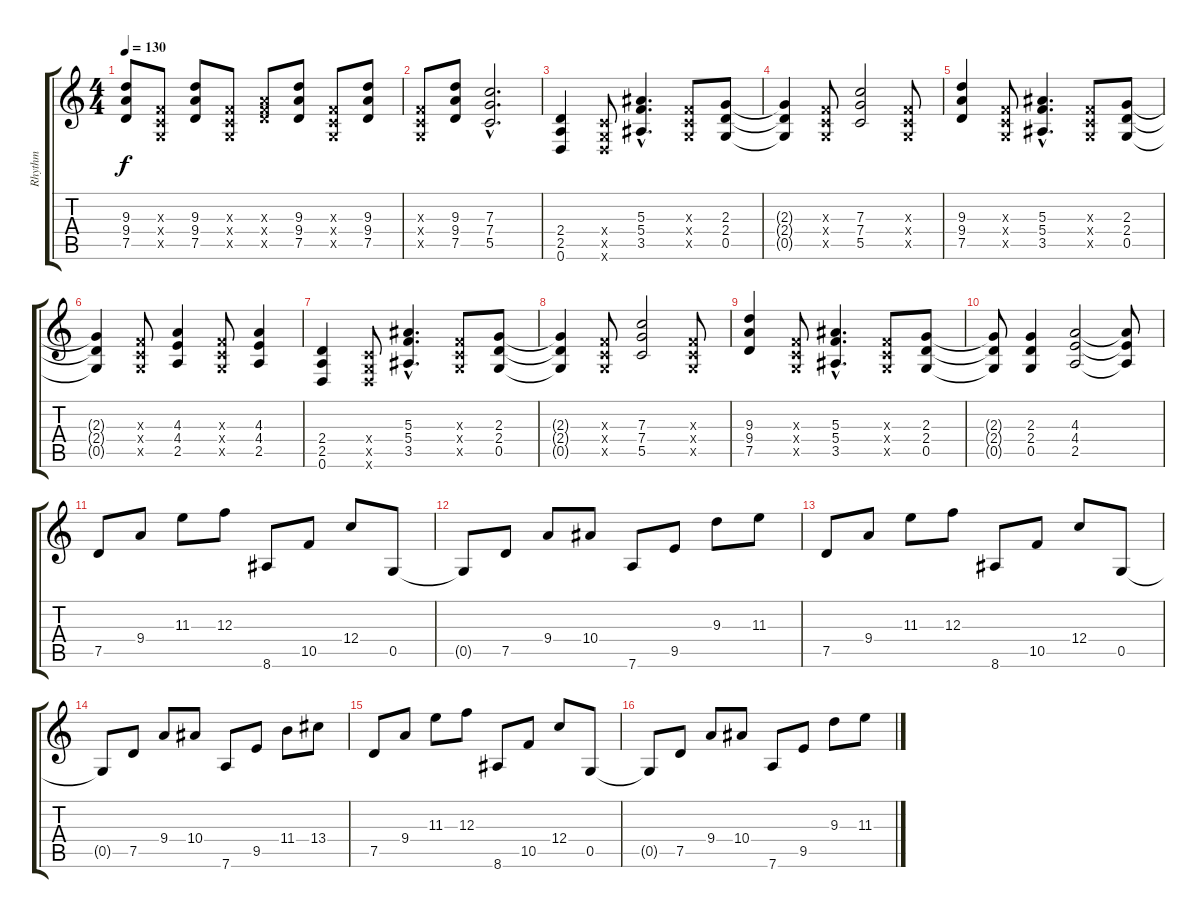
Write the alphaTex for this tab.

\track ("Rhythm" "Rhythm") {instrument distortionguitar}
\staff {score tabs}
\tuning (D4 A3 F3 C3 G2 D2) {hide}
\ts (4 4)
\tempo 130
\clef g2
\ks c
(9.3 9.4 7.5).8{dy f} (0.3{x} 0.4{x} 0.5{x}).8 (9.3 9.4 7.5).8 (0.3{x} 0.4{x} 0.5{x}).8 (0.3{x} 9.4{x} 7.5{x}).8 (9.3 9.4 7.5).8 (0.3{x} 0.4{x} 0.5{x}).8 (9.3 9.4 7.5).8 |
(0.3{x} 0.4{x} 0.5{x}).8 (9.3 9.4 7.5).8 (7.3{hac} 7.4{hac} 5.5{hac}).2{d} |
(2.4 2.5 0.6).4 (0.4{x} 0.5{x} 0.6{x}).8 (5.3{hac} 5.4{hac} 3.5{hac}).4{d} (0.3{x} 0.4{x} 0.5{x}).8 (2.3 2.4 0.5).8 |
(2.3{t} 2.4{t} 0.5{t}).4 (0.3{x} 0.4{x} 0.5{x}).8 (7.3 7.4 5.5).2 (0.3{x} 0.4{x} 0.5{x}).8 |
(9.3 9.4 7.5).4 (0.3{x} 0.4{x} 0.5{x}).8 (5.3{hac} 5.4{hac} 3.5{hac}).4{d} (0.3{x} 0.4{x} 0.5{x}).8 (2.3 2.4 0.5).8 |
(2.3{t} 2.4{t} 0.5{t}).4 (0.3{x} 0.4{x} 0.5{x}).8 (4.3 4.4 2.5).4 (0.3{x} 0.4{x} 0.5{x}).8 (4.3 4.4 2.5).4 |
(2.4 2.5 0.6).4 (0.4{x} 0.5{x} 0.6{x}).8 (5.3{hac} 5.4{hac} 3.5{hac}).4{d} (0.3{x} 0.4{x} 0.5{x}).8 (2.3 2.4 0.5).8 |
(2.3{t} 2.4{t} 0.5{t}).4 (0.3{x} 0.4{x} 0.5{x}).8 (7.3 7.4 5.5).2 (0.3{x} 0.4{x} 0.5{x}).8 |
(9.3 9.4 7.5).4 (0.3{x} 0.4{x} 0.5{x}).8 (5.3{hac} 5.4{hac} 3.5{hac}).4{d} (0.3{x} 0.4{x} 0.5{x}).8 (2.3 2.4 0.5).8 |
(2.3{t} 2.4{t} 0.5{t}).8 (2.3 2.4 0.5).4 (4.3 4.4 2.5).2 (4.3{t} 4.4{t} 2.5{t}).8 |
7.5.8 9.4.8 11.3.8 12.3.8 8.6.8 10.5.8 12.4.8 0.5.8 |
0.5{t}.8 7.5.8 9.4.8 10.4.8 7.6.8 9.5.8 9.3.8 11.3.8 |
7.5.8 9.4.8 11.3.8 12.3.8 8.6.8 10.5.8 12.4.8 0.5.8 |
0.5{t}.8 7.5.8 9.4.8 10.4.8 7.6.8 9.5.8 11.4.8 13.4.8 |
7.5.8 9.4.8 11.3.8 12.3.8 8.6.8 10.5.8 12.4.8 0.5.8 |
0.5{t}.8 7.5.8 9.4.8 10.4.8 7.6.8 9.5.8 9.3.8 11.3.8
